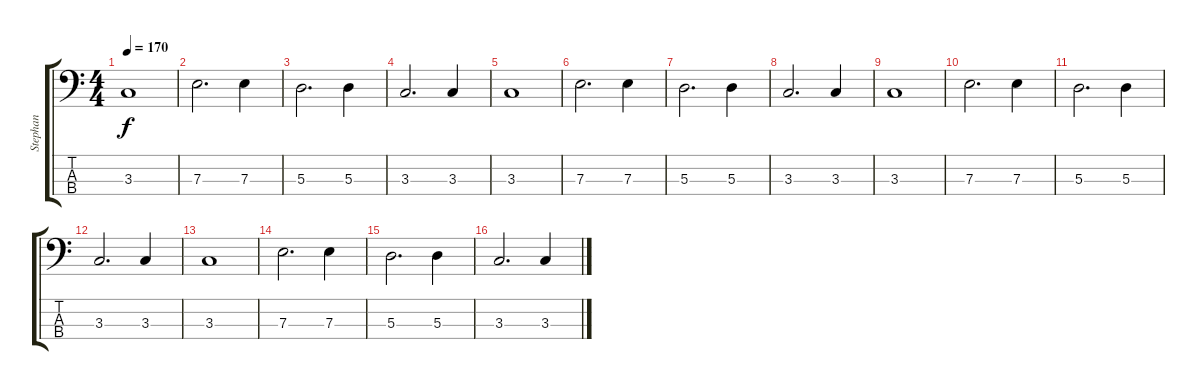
\track ("Stephan" "Stephan") {instrument electricbassfinger}
\staff {score tabs}
\tuning (G2 D2 A1 E1) {hide}
\ts (4 4)
\tempo 170
\clef f4
\ks c
3.3.1{dy f} |
7.3.2{d} 7.3.4 |
5.3.2{d} 5.3.4 |
3.3.2{d} 3.3.4 |
3.3.1 |
7.3.2{d} 7.3.4 |
5.3.2{d} 5.3.4 |
3.3.2{d} 3.3.4 |
3.3.1 |
7.3.2{d} 7.3.4 |
5.3.2{d} 5.3.4 |
3.3.2{d} 3.3.4 |
3.3.1 |
7.3.2{d} 7.3.4 |
5.3.2{d} 5.3.4 |
3.3.2{d} 3.3.4
